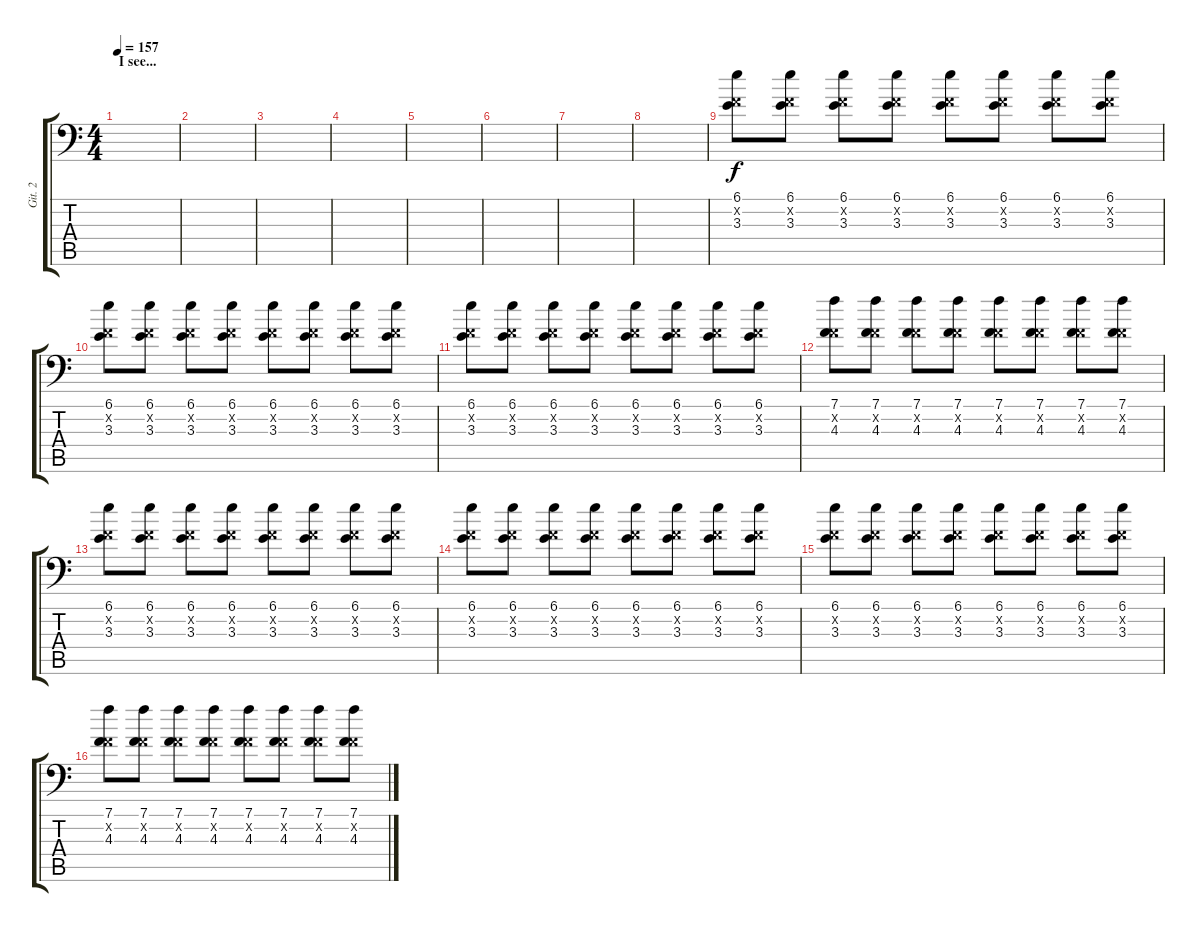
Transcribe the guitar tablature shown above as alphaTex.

\track ("Git. 2" "Git. 2") {instrument distortionguitar}
\staff {score tabs}
\tuning (Bb3 F3 Db3 Ab2 Eb2 Bb1) {hide}
\ts (4 4)
\section ("" "I see...")
\tempo 157
\clef f4
\ks c
|
|
|
|
|
|
|
|
(6.1 0.2{x} 3.3).8{volume 9} (6.1 0.2{x} 3.3).8 (6.1 0.2{x} 3.3).8 (6.1 0.2{x} 3.3).8 (6.1 0.2{x} 3.3).8 (6.1 0.2{x} 3.3).8 (6.1 0.2{x} 3.3).8 (6.1 0.2{x} 3.3).8 |
(6.1 0.2{x} 3.3).8 (6.1 0.2{x} 3.3).8 (6.1 0.2{x} 3.3).8 (6.1 0.2{x} 3.3).8 (6.1 0.2{x} 3.3).8 (6.1 0.2{x} 3.3).8 (6.1 0.2{x} 3.3).8 (6.1 0.2{x} 3.3).8 |
(6.1 0.2{x} 3.3).8 (6.1 0.2{x} 3.3).8 (6.1 0.2{x} 3.3).8 (6.1 0.2{x} 3.3).8 (6.1 0.2{x} 3.3).8 (6.1 0.2{x} 3.3).8 (6.1 0.2{x} 3.3).8 (6.1 0.2{x} 3.3).8 |
(7.1 0.2{x} 4.3).8 (7.1 0.2{x} 4.3).8 (7.1 0.2{x} 4.3).8 (7.1 0.2{x} 4.3).8 (7.1 0.2{x} 4.3).8 (7.1 0.2{x} 4.3).8 (7.1 0.2{x} 4.3).8 (7.1 0.2{x} 4.3).8 |
(6.1 0.2{x} 3.3).8 (6.1 0.2{x} 3.3).8 (6.1 0.2{x} 3.3).8 (6.1 0.2{x} 3.3).8 (6.1 0.2{x} 3.3).8 (6.1 0.2{x} 3.3).8 (6.1 0.2{x} 3.3).8 (6.1 0.2{x} 3.3).8 |
(6.1 0.2{x} 3.3).8 (6.1 0.2{x} 3.3).8 (6.1 0.2{x} 3.3).8 (6.1 0.2{x} 3.3).8 (6.1 0.2{x} 3.3).8 (6.1 0.2{x} 3.3).8 (6.1 0.2{x} 3.3).8 (6.1 0.2{x} 3.3).8 |
(6.1 0.2{x} 3.3).8 (6.1 0.2{x} 3.3).8 (6.1 0.2{x} 3.3).8 (6.1 0.2{x} 3.3).8 (6.1 0.2{x} 3.3).8 (6.1 0.2{x} 3.3).8 (6.1 0.2{x} 3.3).8 (6.1 0.2{x} 3.3).8 |
(7.1 0.2{x} 4.3).8 (7.1 0.2{x} 4.3).8 (7.1 0.2{x} 4.3).8 (7.1 0.2{x} 4.3).8 (7.1 0.2{x} 4.3).8 (7.1 0.2{x} 4.3).8 (7.1 0.2{x} 4.3).8 (7.1 0.2{x} 4.3).8
